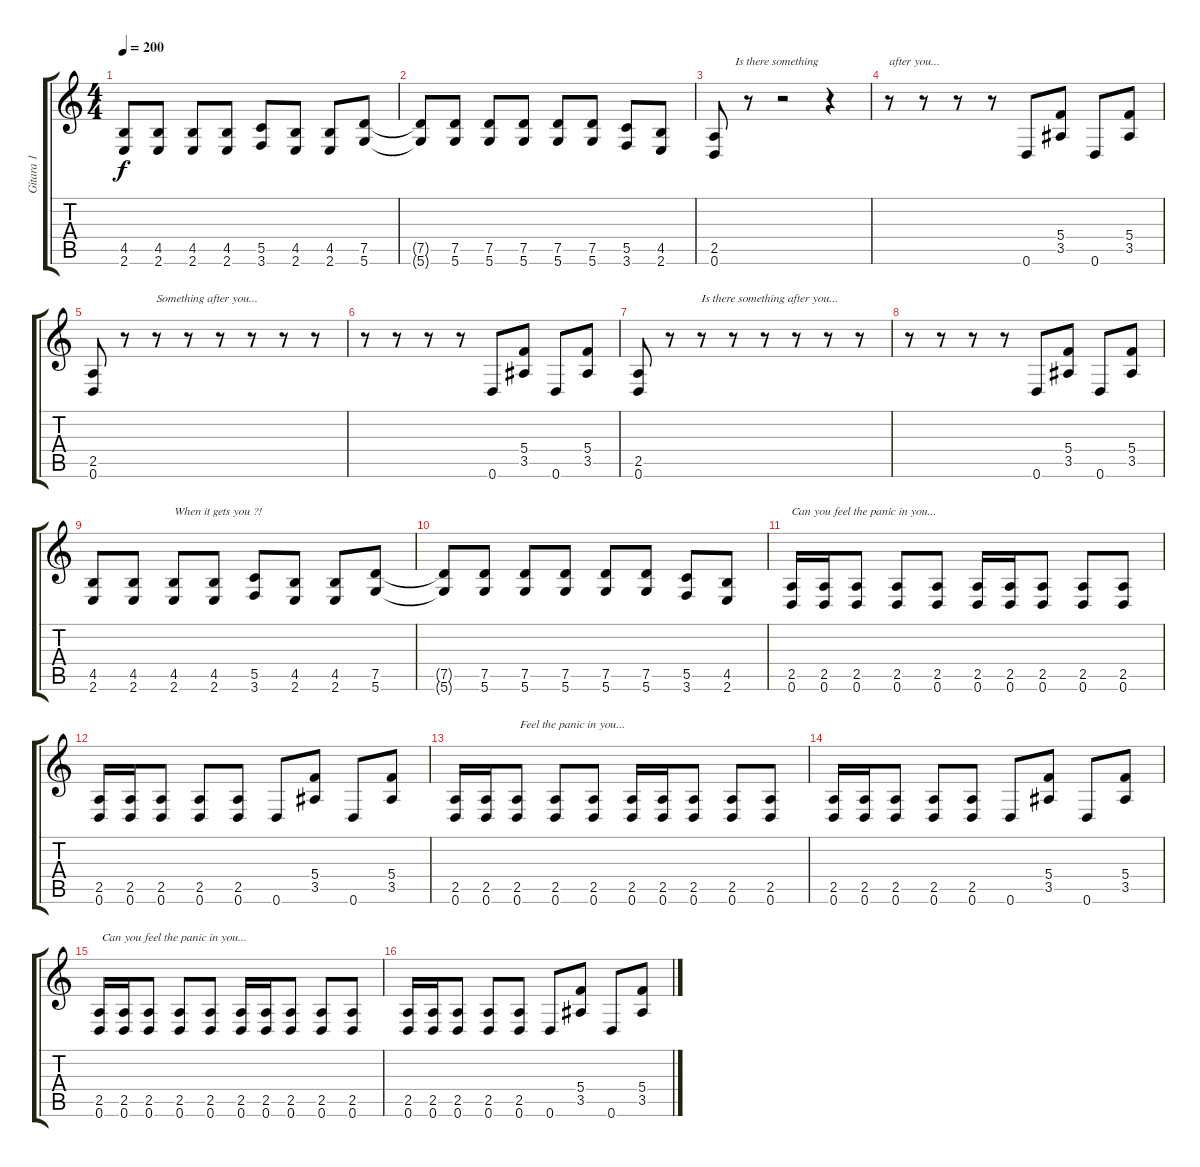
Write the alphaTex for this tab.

\track ("Gitara 1" "Gitara 1") {instrument distortionguitar}
\staff {score tabs}
\tuning (D4 A3 F3 C3 G2 D2) {hide}
\ts (4 4)
\tempo 200
\clef g2
\ks c
(4.5 2.6).8{dy f} (4.5 2.6).8 (4.5 2.6).8 (4.5 2.6).8 (5.5 3.6).8 (4.5 2.6).8 (4.5 2.6).8 (7.5 5.6).8 |
(7.5{t} 5.6{t}).8 (7.5 5.6).8 (7.5 5.6).8 (7.5 5.6).8 (7.5 5.6).8 (7.5 5.6).8 (5.5 3.6).8 (4.5 2.6).8 |
(2.5 0.6).8{txt "       Is there something"} r.8 r.2 r.4 |
r.8{txt "after you..."} r.8 r.8 r.8 0.6.8 (5.4 3.5).8 0.6.8 (5.4 3.5).8 |
(2.5 0.6).8 r.8 r.8{txt "Something after you..."} r.8 r.8 r.8 r.8 r.8 |
r.8 r.8 r.8 r.8 0.6.8 (5.4 3.5).8 0.6.8 (5.4 3.5).8 |
(2.5 0.6).8 r.8 r.8{txt "Is there something after you..."} r.8 r.8 r.8 r.8 r.8 |
r.8 r.8 r.8 r.8 0.6.8 (5.4 3.5).8 0.6.8 (5.4 3.5).8 |
(4.5 2.6).8 (4.5 2.6).8 (4.5 2.6).8{txt "When it gets you ?!"} (4.5 2.6).8 (5.5 3.6).8 (4.5 2.6).8 (4.5 2.6).8 (7.5 5.6).8 |
(7.5{t} 5.6{t}).8 (7.5 5.6).8 (7.5 5.6).8 (7.5 5.6).8 (7.5 5.6).8 (7.5 5.6).8 (5.5 3.6).8 (4.5 2.6).8 |
(2.5 0.6).16{txt "Can you feel the panic in you..."} (2.5 0.6).16 (2.5 0.6).8 (2.5 0.6).8 (2.5 0.6).8 (2.5 0.6).16 (2.5 0.6).16 (2.5 0.6).8 (2.5 0.6).8 (2.5 0.6).8 |
(2.5 0.6).16 (2.5 0.6).16 (2.5 0.6).8 (2.5 0.6).8 (2.5 0.6).8 0.6.8 (5.4 3.5).8 0.6.8 (5.4 3.5).8 |
(2.5 0.6).16 (2.5 0.6).16 (2.5 0.6).8{txt " Feel the panic in you..."} (2.5 0.6).8 (2.5 0.6).8 (2.5 0.6).16 (2.5 0.6).16 (2.5 0.6).8 (2.5 0.6).8 (2.5 0.6).8 |
(2.5 0.6).16 (2.5 0.6).16 (2.5 0.6).8 (2.5 0.6).8 (2.5 0.6).8 0.6.8 (5.4 3.5).8 0.6.8 (5.4 3.5).8 |
(2.5 0.6).16{txt " Can you feel the panic in you..."} (2.5 0.6).16 (2.5 0.6).8 (2.5 0.6).8 (2.5 0.6).8 (2.5 0.6).16 (2.5 0.6).16 (2.5 0.6).8 (2.5 0.6).8 (2.5 0.6).8 |
(2.5 0.6).16 (2.5 0.6).16 (2.5 0.6).8 (2.5 0.6).8 (2.5 0.6).8 0.6.8 (5.4 3.5).8 0.6.8 (5.4 3.5).8
